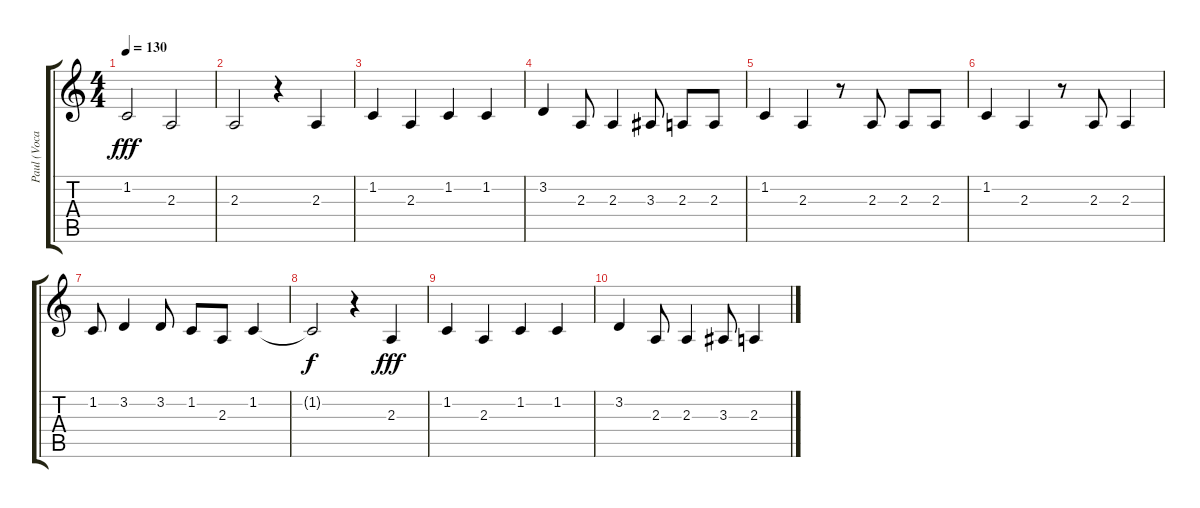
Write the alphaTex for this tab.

\track ("Paul (Vocals)" "Paul (Voca") {instrument tenorsax}
\staff {score tabs}
\tuning (E4 B3 G3 D3 A2 E2) {hide}
\ts (4 4)
\tempo 130
\clef g2
\ks c
1.2.2{dy fff} 2.3.2 |
2.3.2 r.4 2.3.4 |
1.2.4 2.3.4 1.2.4 1.2.4 |
3.2.4 2.3.8 2.3.4 3.3.8 2.3.8 2.3.8 |
1.2.4 2.3.4 r.8 2.3.8 2.3.8 2.3.8 |
1.2.4 2.3.4 r.8 2.3.8 2.3.4 |
1.2.8 3.2.4 3.2.8 1.2.8 2.3.8 1.2.4 |
1.2{t}.2{dy f} r.4 2.3.4{dy fff} |
1.2.4 2.3.4 1.2.4 1.2.4 |
3.2.4 2.3.8 2.3.4 3.3.8 2.3.4
